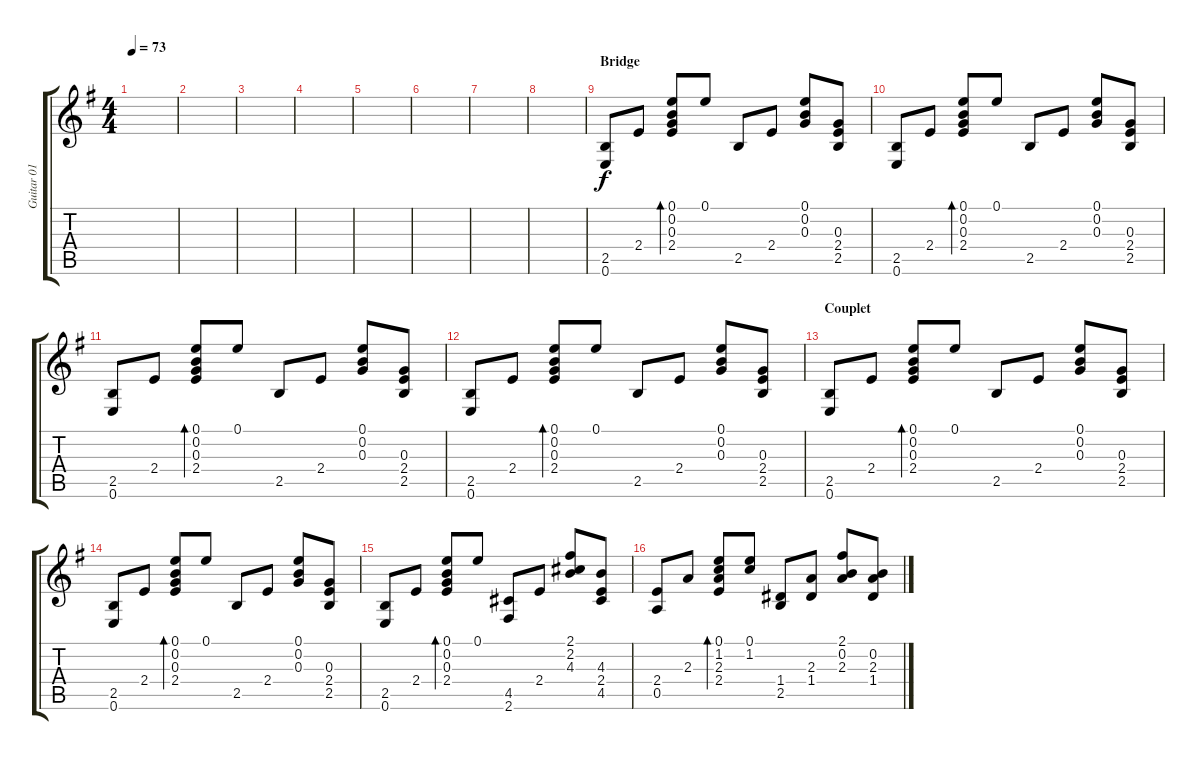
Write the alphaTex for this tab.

\track ("Guitar 01" "Guitar 01") {instrument acousticguitarnylon}
\staff {score tabs}
\tuning (E4 B3 G3 D3 A2 E2) {hide}
\ts (4 4)
\tempo 73
\clef g2
\ks g
|
|
|
|
|
|
|
|
\section ("" "Bridge")
(2.5 0.6).8 2.4.8 (0.1 0.2 0.3 2.4).8{bd 240} 0.1.8 2.5.8 2.4.8 (0.1 0.2 0.3).8 (0.3 2.4 2.5).8 |
(2.5 0.6).8 2.4.8 (0.1 0.2 0.3 2.4).8{bd 240} 0.1.8 2.5.8 2.4.8 (0.1 0.2 0.3).8 (0.3 2.4 2.5).8 |
(2.5 0.6).8 2.4.8 (0.1 0.2 0.3 2.4).8{bd 240} 0.1.8 2.5.8 2.4.8 (0.1 0.2 0.3).8 (0.3 2.4 2.5).8 |
(2.5 0.6).8 2.4.8 (0.1 0.2 0.3 2.4).8{bd 240} 0.1.8 2.5.8 2.4.8 (0.1 0.2 0.3).8 (0.3 2.4 2.5).8 |
\section ("" "Couplet")
(2.5 0.6).8 2.4.8 (0.1 0.2 0.3 2.4).8{bd 240} 0.1.8 2.5.8 2.4.8 (0.1 0.2 0.3).8 (0.3 2.4 2.5).8 |
(2.5 0.6).8 2.4.8 (0.1 0.2 0.3 2.4).8{bd 240} 0.1.8 2.5.8 2.4.8 (0.1 0.2 0.3).8 (0.3 2.4 2.5).8 |
(2.5 0.6).8 2.4.8 (0.1 0.2 0.3 2.4).8{bd 240} 0.1.8 (4.5 2.6).8 2.4.8 (2.1 2.2 4.3).8 (4.3 2.4 4.5).8 |
(2.4 0.5).8 2.3.8 (0.1 1.2 2.3 2.4).8{bd 240} (0.1 1.2).8 (1.4 2.5).8 (2.3 1.4).8 (2.1 0.2 2.3).8 (0.2 2.3 1.4).8
